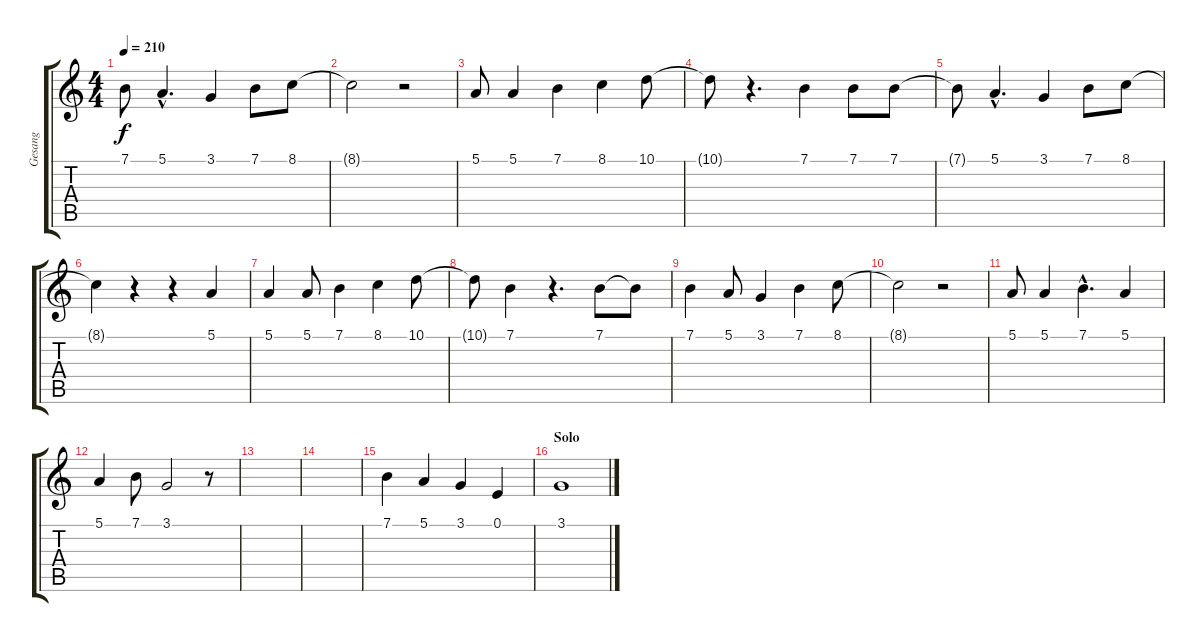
\track ("Gesang" "Gesang") {instrument oboe}
\staff {score tabs}
\tuning (E4 B3 G3 D3 A2 E2) {hide}
\ts (4 4)
\tempo 210
\clef g2
\ks c
7.1{t}.8{dy f} 5.1{hac}.4{d} 3.1.4 7.1.8 8.1.8 |
8.1{t}.2 r.2 |
5.1.8 5.1.4 7.1.4 8.1.4 10.1.8 |
10.1{t}.8 r.4{d} 7.1.4 7.1.8 7.1.8 |
7.1{t}.8 5.1{hac}.4{d} 3.1.4 7.1.8 8.1.8 |
8.1{t}.4 r.4 r.4 5.1.4 |
5.1.4 5.1.8 7.1.4 8.1.4 10.1.8 |
10.1{t}.8 7.1.4 r.4{d} 7.1.8 7.1{t}.8 |
7.1.4 5.1.8 3.1.4 7.1.4 8.1.8 |
8.1{t}.2 r.2 |
5.1.8 5.1.4 7.1{hac}.4{d} 5.1.4 |
5.1.4 7.1.8 3.1.2 r.8 |
|
|
7.1.4 5.1.4 3.1.4 0.1.4 |
\section ("" "Solo")
3.1.1
